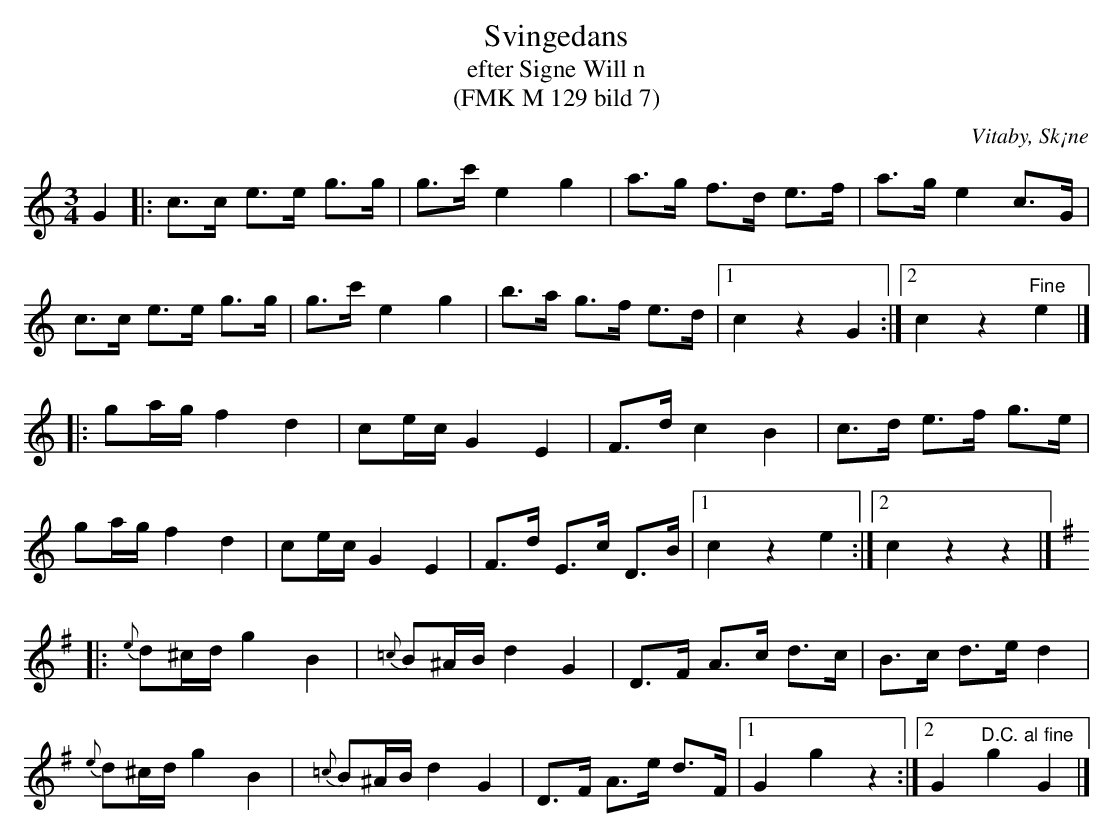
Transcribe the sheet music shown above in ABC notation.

X:1
T:Svingedans
T:efter Signe Will n
T:(FMK M 129 bild 7)
O:Vitaby, Sk¡ne
M:3/4
L:1/8
Q:108
K:C
G2 |: c>c e>e g>g | g>c' e2 g2 | a>g f>d e>f | a>g e2 c>G |
c>c e>e g>g | g>c' e2 g2 | b>a g>f e>d |1 c2 z2 G2 :|2 c2 z2 "Fine"e2 |]
|: ga/g/ f2 d2 | ce/c/G2 E2 | F>d c2 B2 | c>d e>f g>e |
ga/g/ f2 d2 | ce/c/G2 E2 | F>d E>c D>B |1 c2 z2 e2 :|2 c2 z2 z2 |]
[K:G] |: {e}d^c/d/ g2 B2 | {=c}B^A/B/ d2 G2 | D>F A>c d>c | B>c d>e d2 |
{e}d^c/d/ g2 B2 | {=c}B^A/B/ d2 G2 | D>F A>e d>F |1 G2 g2 z2 :|2 G2 "D.C. al fine"g2 G2 |]
